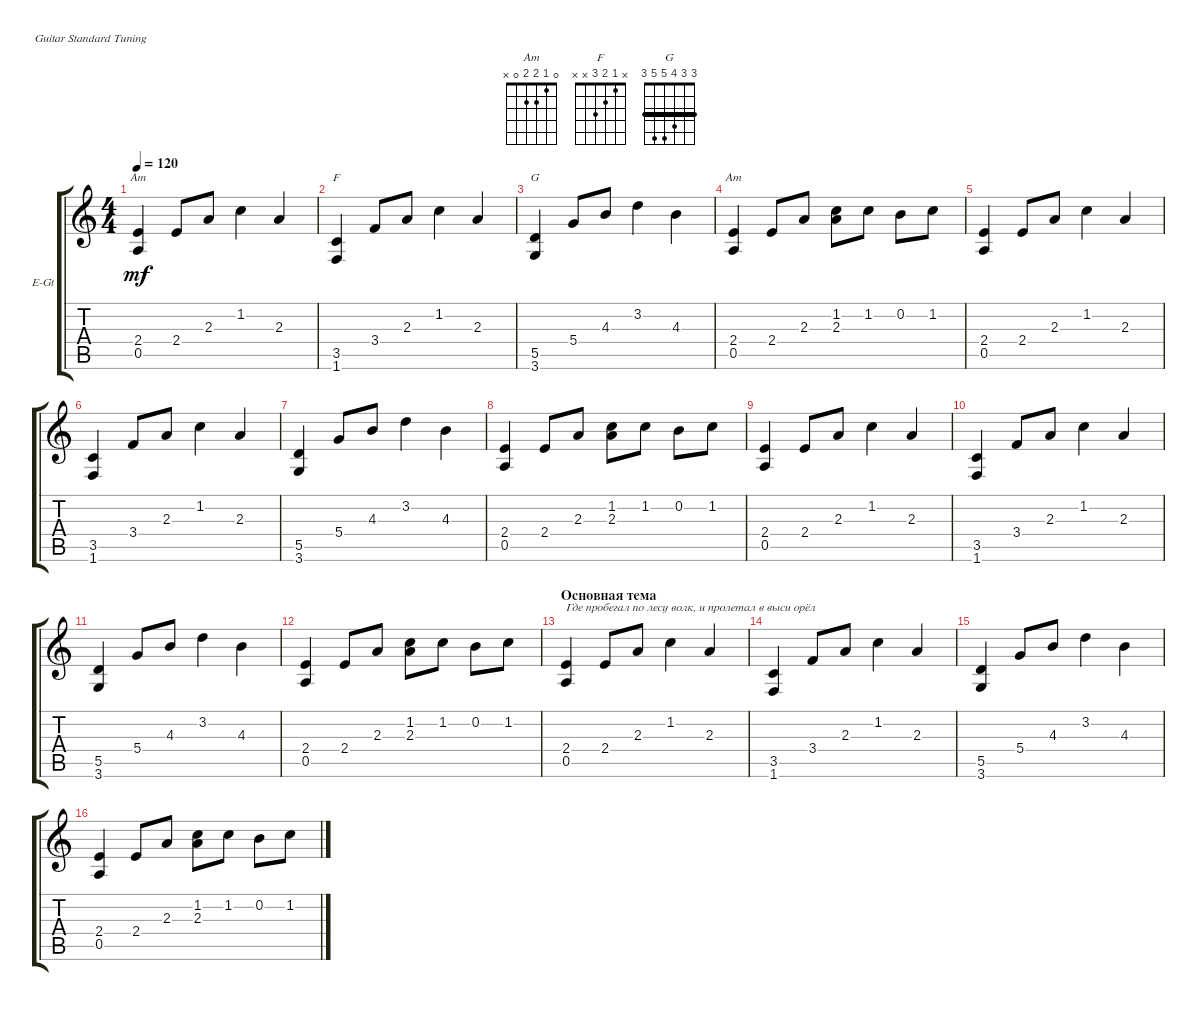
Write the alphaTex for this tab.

\bracketExtendMode groupsimilarinstruments
\firstSystemTrackNameOrientation horizontal
\otherSystemsTrackNameOrientation horizontal
\track ("Акустика" "E-Gt") {instrument electricguitarclean}
\staff {score tabs}
\tuning (E4 B3 G3 D3 A2 E2)
\chord ("Am" 0 1 2 2 0 x)
\chord ("F" x 1 2 3 x x)
\chord ("G" 3 3 4 5 5 3) {barre (3 3)}
\ts (4 4)
\tempo 120
\clef g2
\ks c
(0.5 2.4).4{ch "Am" dy mf instrument electricguitarclean} 2.4.8 2.3.8 1.2.4 2.3.4 |
(1.6 3.5).4{ch "F"} 3.4.8 2.3.8 1.2.4 2.3.4 |
(3.6 5.5).4{ch "G"} 5.4.8 4.3.8 3.2.4 4.3.4 |
(0.5 2.4).4{ch "Am"} 2.4.8 2.3.8 (1.2 2.3).8 1.2.8 0.2.8 1.2.8 |
(0.5 2.4).4 2.4.8 2.3.8 1.2.4 2.3.4 |
(1.6 3.5).4 3.4.8 2.3.8 1.2.4 2.3.4 |
(3.6 5.5).4 5.4.8 4.3.8 3.2.4 4.3.4 |
(0.5 2.4).4 2.4.8 2.3.8 (1.2 2.3).8 1.2.8 0.2.8 1.2.8 |
(0.5 2.4).4 2.4.8 2.3.8 1.2.4 2.3.4 |
(1.6 3.5).4 3.4.8 2.3.8 1.2.4 2.3.4 |
(3.6 5.5).4 5.4.8 4.3.8 3.2.4 4.3.4 |
(0.5 2.4).4 2.4.8 2.3.8 (1.2 2.3).8 1.2.8 0.2.8 1.2.8 |
\section ("" "Основная тема")
(0.5 2.4).4{txt "Где пробегал по лесу волк, и пролетал в выси орёл"} 2.4.8 2.3.8 1.2.4 2.3.4 |
(1.6 3.5).4 3.4.8 2.3.8 1.2.4 2.3.4 |
(3.6 5.5).4 5.4.8 4.3.8 3.2.4 4.3.4 |
(0.5 2.4).4 2.4.8 2.3.8 (1.2 2.3).8 1.2.8 0.2.8 1.2.8
